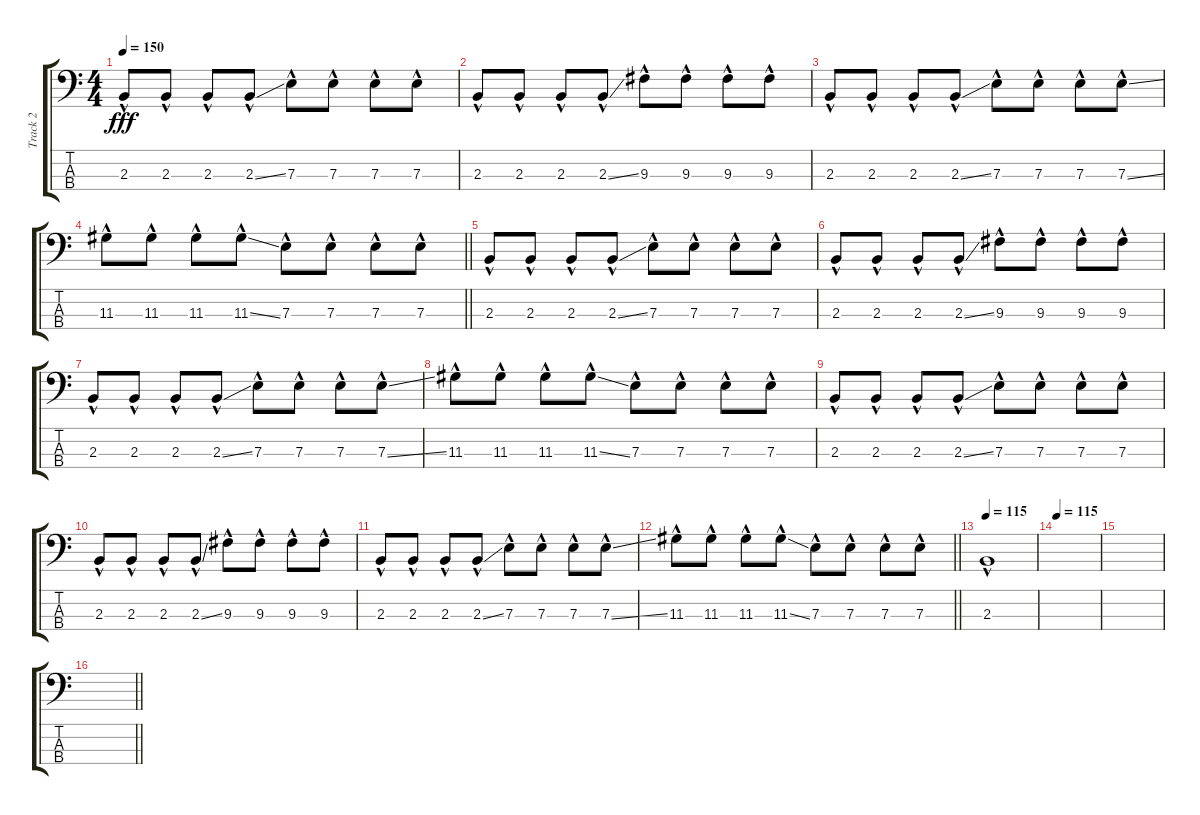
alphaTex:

\track ("Track 2" "Track 2") {instrument electricbassfinger}
\staff {score tabs}
\tuning (G2 D2 A1 E1) {hide}
\ts (4 4)
\tempo 150
\clef f4
\ks c
2.3{hac}.8{dy fff} 2.3{hac}.8 2.3{hac}.8 2.3{ss hac}.8 7.3{hac}.8 7.3{hac}.8 7.3{hac}.8 7.3{hac}.8 |
2.3{hac}.8 2.3{hac}.8 2.3{hac}.8 2.3{ss hac}.8 9.3{hac}.8 9.3{hac}.8 9.3{hac}.8 9.3{hac}.8 |
2.3{hac}.8 2.3{hac}.8 2.3{hac}.8 2.3{ss hac}.8 7.3{hac}.8 7.3{hac}.8 7.3{hac}.8 7.3{ss hac}.8 |
\barLineRight lightlight
11.3{hac}.8 11.3{hac}.8 11.3{hac}.8 11.3{ss hac}.8 7.3{hac}.8 7.3{hac}.8 7.3{hac}.8 7.3{hac}.8 |
2.3{hac}.8 2.3{hac}.8 2.3{hac}.8 2.3{ss hac}.8 7.3{hac}.8 7.3{hac}.8 7.3{hac}.8 7.3{hac}.8 |
2.3{hac}.8 2.3{hac}.8 2.3{hac}.8 2.3{ss hac}.8 9.3{hac}.8 9.3{hac}.8 9.3{hac}.8 9.3{hac}.8 |
2.3{hac}.8 2.3{hac}.8 2.3{hac}.8 2.3{ss hac}.8 7.3{hac}.8 7.3{hac}.8 7.3{hac}.8 7.3{ss hac}.8 |
11.3{hac}.8 11.3{hac}.8 11.3{hac}.8 11.3{ss hac}.8 7.3{hac}.8 7.3{hac}.8 7.3{hac}.8 7.3{hac}.8 |
2.3{hac}.8 2.3{hac}.8 2.3{hac}.8 2.3{ss hac}.8 7.3{hac}.8 7.3{hac}.8 7.3{hac}.8 7.3{hac}.8 |
2.3{hac}.8 2.3{hac}.8 2.3{hac}.8 2.3{ss hac}.8 9.3{hac}.8 9.3{hac}.8 9.3{hac}.8 9.3{hac}.8 |
2.3{hac}.8 2.3{hac}.8 2.3{hac}.8 2.3{ss hac}.8 7.3{hac}.8 7.3{hac}.8 7.3{hac}.8 7.3{ss hac}.8 |
\barLineRight lightlight
11.3{hac}.8 11.3{hac}.8 11.3{hac}.8 11.3{ss hac}.8 7.3{hac}.8 7.3{hac}.8 7.3{hac}.8 7.3{hac}.8 |
\tempo 115
2.3{hac}.1 |
\tempo 115
|
|
\barLineRight lightlight
